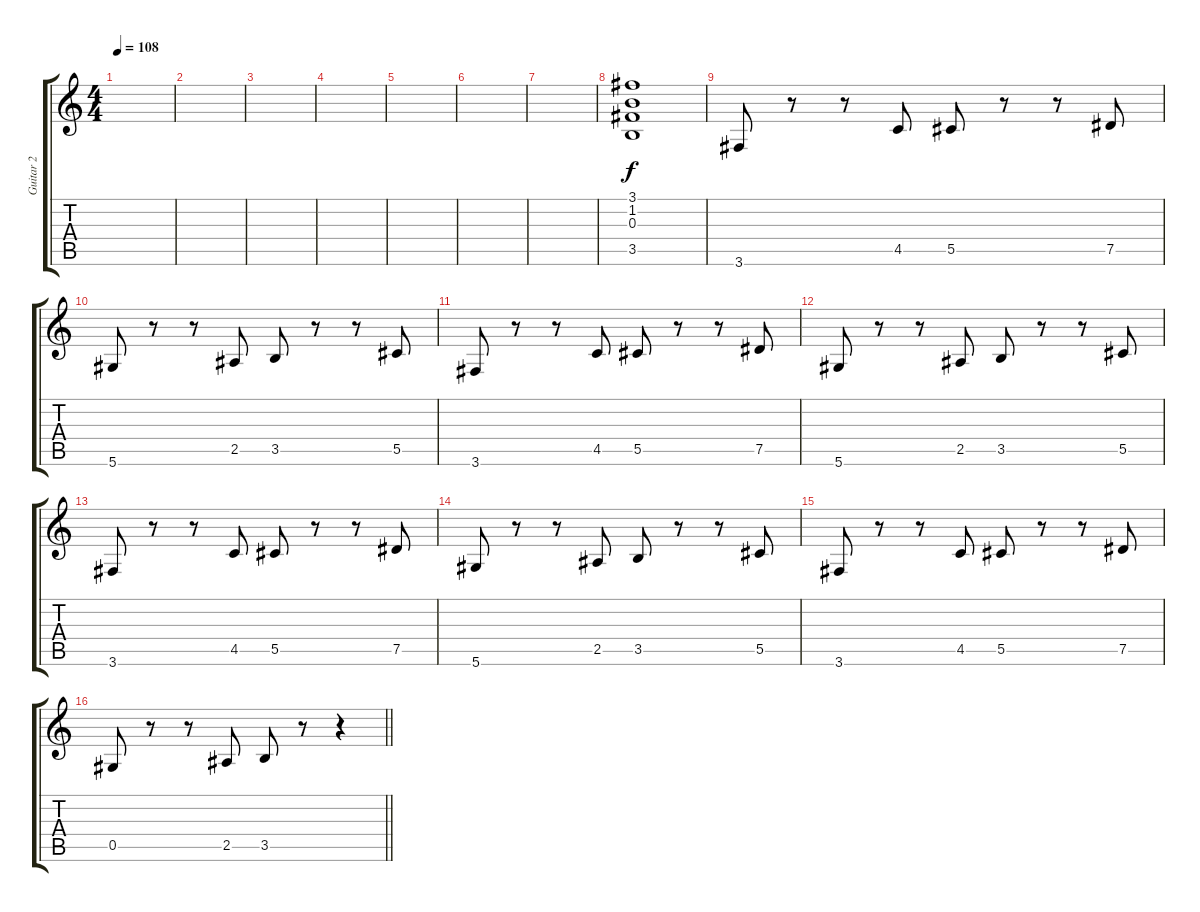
\track ("Guitar 2" "Guitar 2") {instrument electricguitarmuted}
\staff {score tabs}
\tuning (Eb4 Bb3 Gb3 Db3 Ab2 Eb2) {hide}
\ts (4 4)
\tempo 108
\clef g2
\ks c
|
|
|
|
|
|
|
(3.1 1.2 0.3 3.5).1 |
3.6.8 r.8 r.8 4.5.8 5.5.8 r.8 r.8 7.5.8 |
5.6.8 r.8 r.8 2.5.8 3.5.8 r.8 r.8 5.5.8 |
3.6.8 r.8 r.8 4.5.8 5.5.8 r.8 r.8 7.5.8 |
5.6.8 r.8 r.8 2.5.8 3.5.8 r.8 r.8 5.5.8 |
3.6.8 r.8 r.8 4.5.8 5.5.8 r.8 r.8 7.5.8 |
5.6.8 r.8 r.8 2.5.8 3.5.8 r.8 r.8 5.5.8 |
3.6.8 r.8 r.8 4.5.8 5.5.8 r.8 r.8 7.5.8 |
\barLineRight lightlight
0.5.8 r.8 r.8 2.5.8 3.5.8 r.8 r.4
